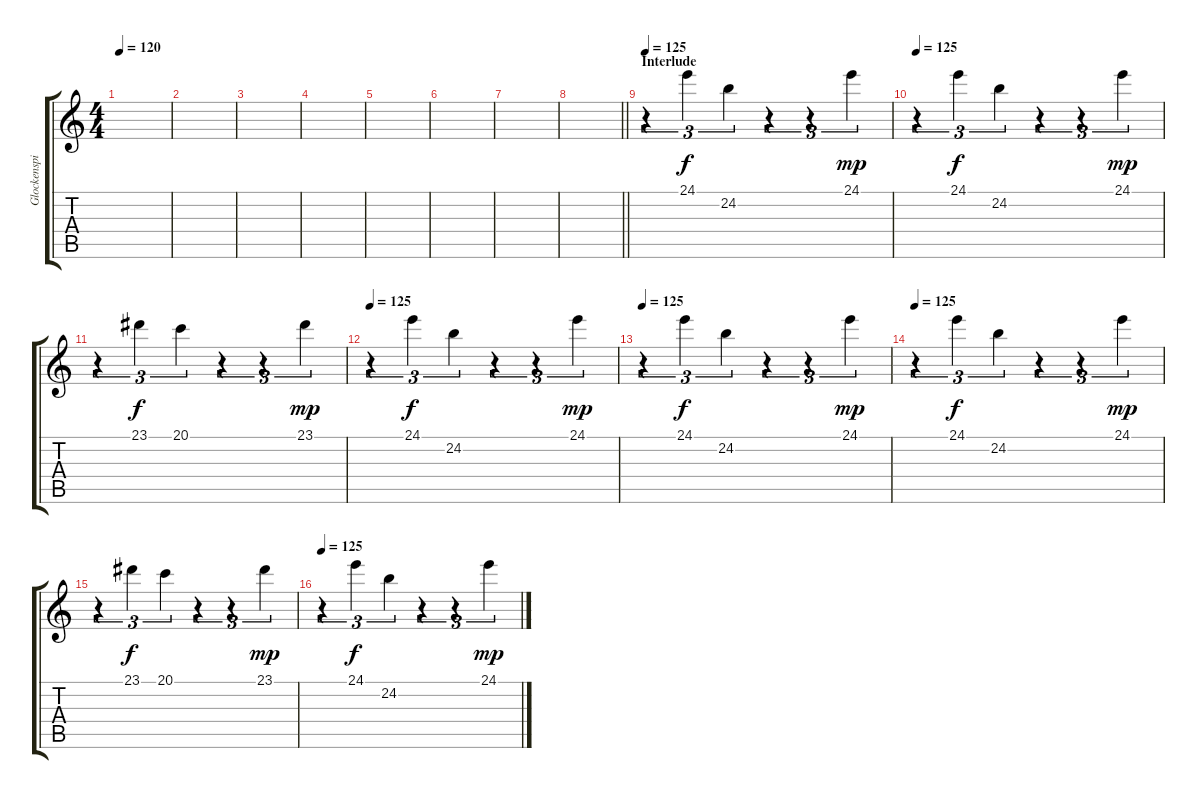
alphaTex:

\track ("Glockenspiel" "Glockenspi") {instrument glockenspiel}
\staff {score tabs}
\tuning (E4 B3 G3 D3 A2 E2) {hide}
\ts (4 4)
\tempo 120
\clef g2
\ks c
|
|
|
|
|
|
|
\barLineRight lightlight
|
\section ("" "Interlude")
\tempo 125
r.4{tu (3 2)} 24.1.4{tu (3 2)} 24.2.4{tu (3 2)} r.4{tu (3 2)} r.4{tu (3 2)} 24.1.4{tu (3 2) dy mp} |
\tempo 125
r.4{tu (3 2)} 24.1.4{tu (3 2) dy f} 24.2.4{tu (3 2)} r.4{tu (3 2)} r.4{tu (3 2)} 24.1.4{tu (3 2) dy mp} |
r.4{tu (3 2)} 23.1.4{tu (3 2) dy f} 20.1.4{tu (3 2)} r.4{tu (3 2)} r.4{tu (3 2)} 23.1.4{tu (3 2) dy mp} |
\tempo 125
r.4{tu (3 2)} 24.1.4{tu (3 2) dy f} 24.2.4{tu (3 2)} r.4{tu (3 2)} r.4{tu (3 2)} 24.1.4{tu (3 2) dy mp} |
\tempo 125
r.4{tu (3 2)} 24.1.4{tu (3 2) dy f} 24.2.4{tu (3 2)} r.4{tu (3 2)} r.4{tu (3 2)} 24.1.4{tu (3 2) dy mp} |
\tempo 125
r.4{tu (3 2)} 24.1.4{tu (3 2) dy f} 24.2.4{tu (3 2)} r.4{tu (3 2)} r.4{tu (3 2)} 24.1.4{tu (3 2) dy mp} |
r.4{tu (3 2)} 23.1.4{tu (3 2) dy f} 20.1.4{tu (3 2)} r.4{tu (3 2)} r.4{tu (3 2)} 23.1.4{tu (3 2) dy mp} |
\tempo 125
r.4{tu (3 2)} 24.1.4{tu (3 2) dy f} 24.2.4{tu (3 2)} r.4{tu (3 2)} r.4{tu (3 2)} 24.1.4{tu (3 2) dy mp}
